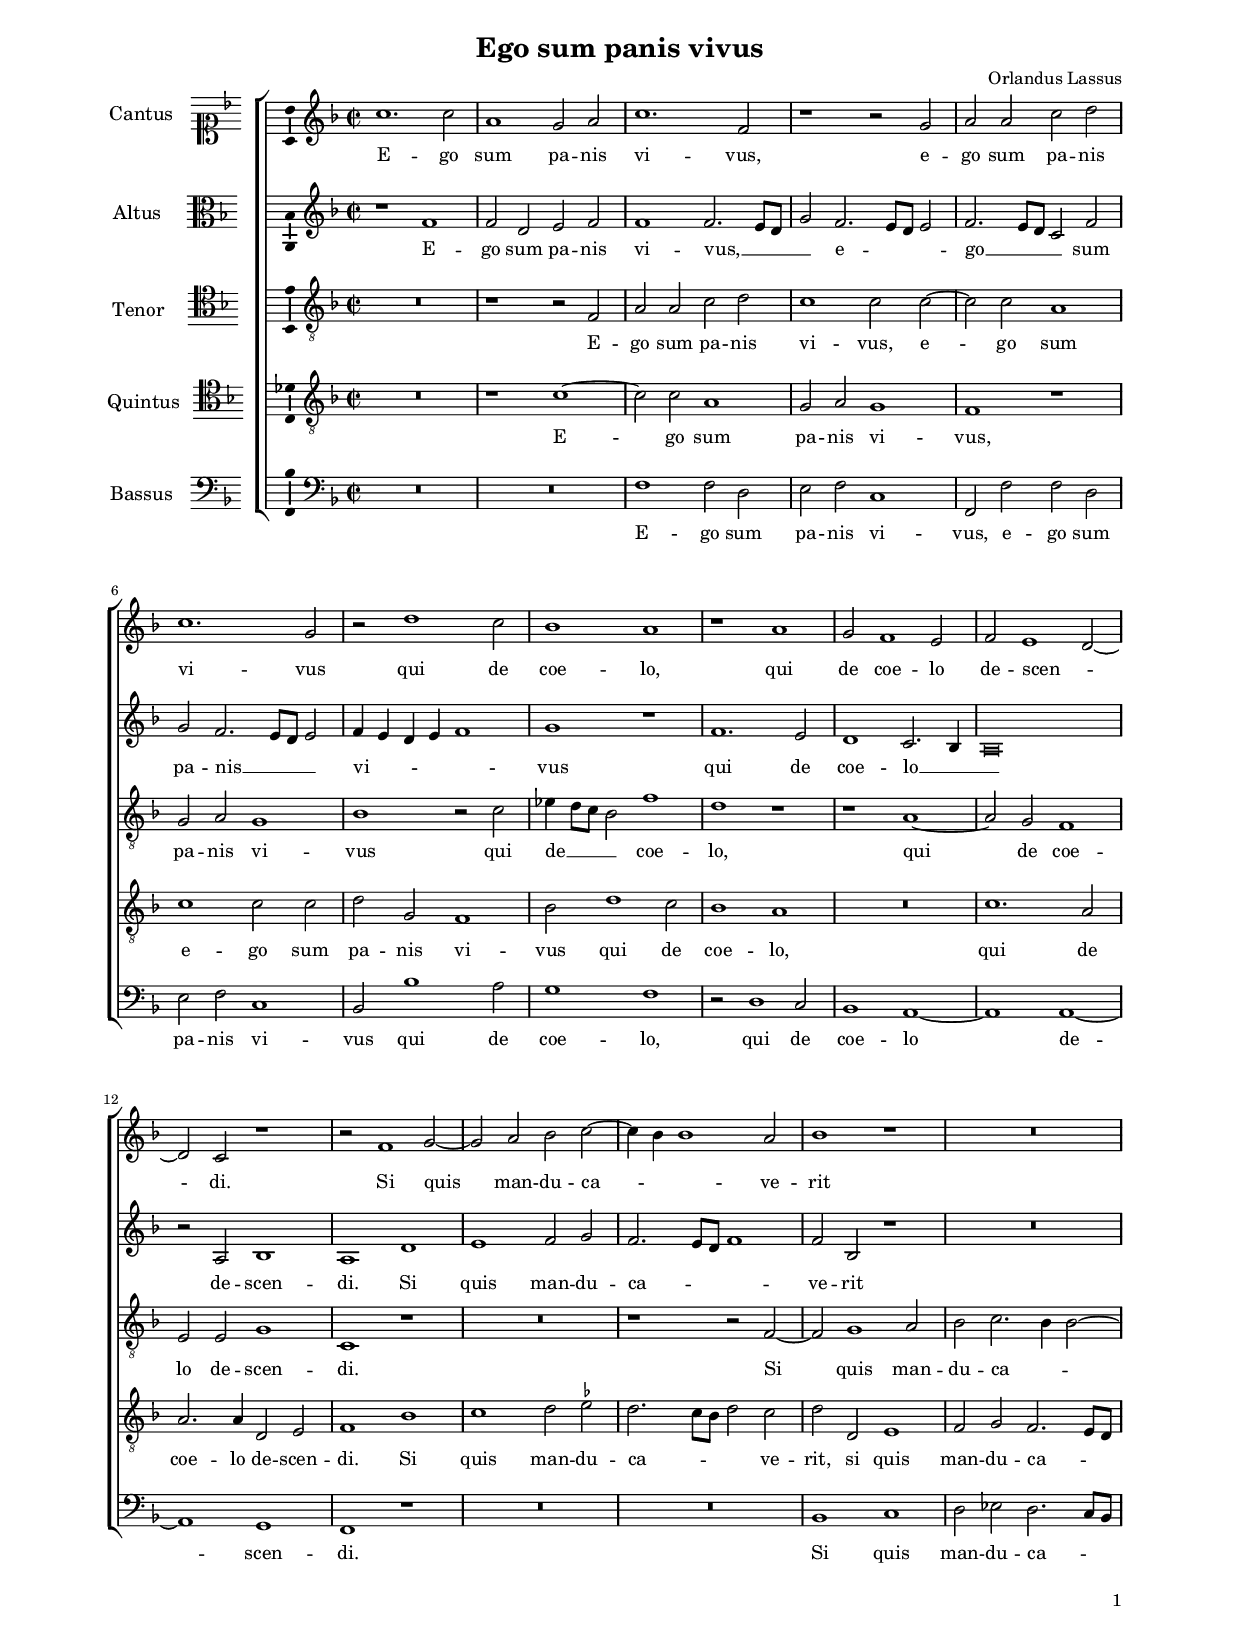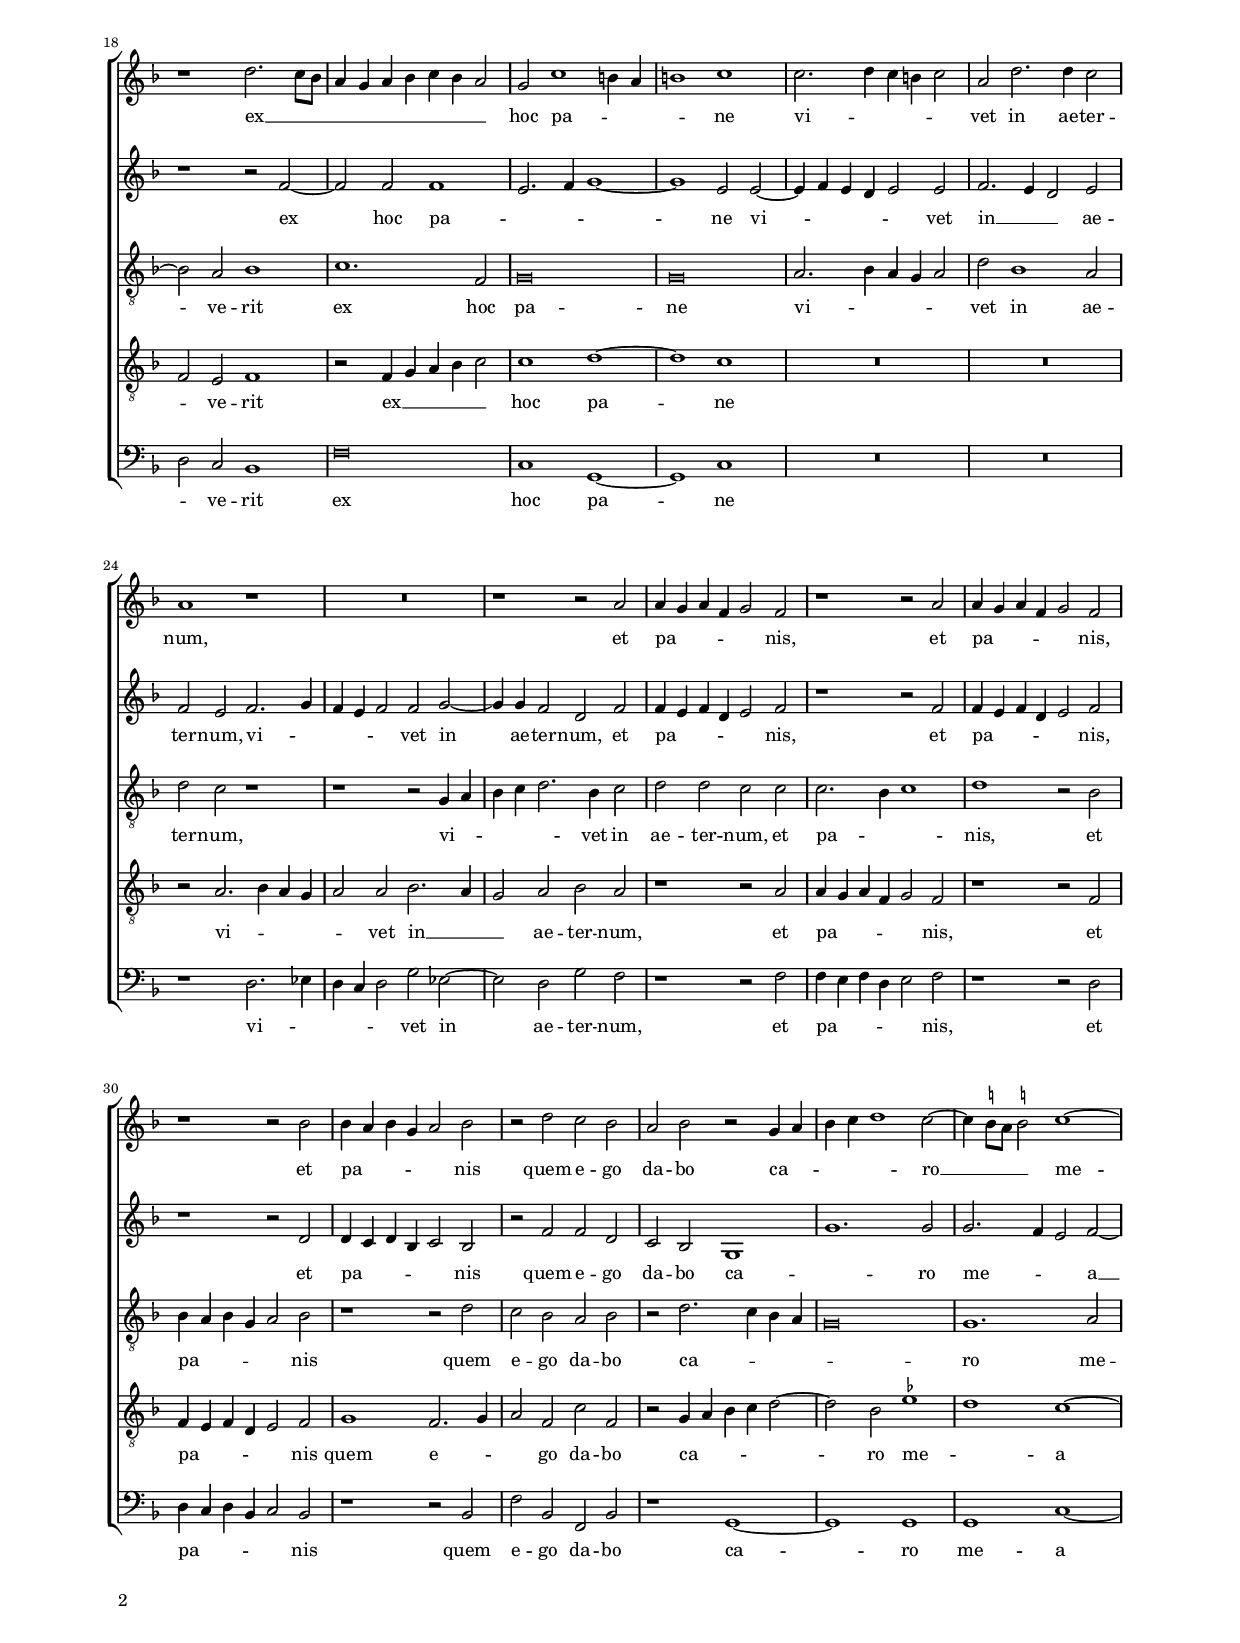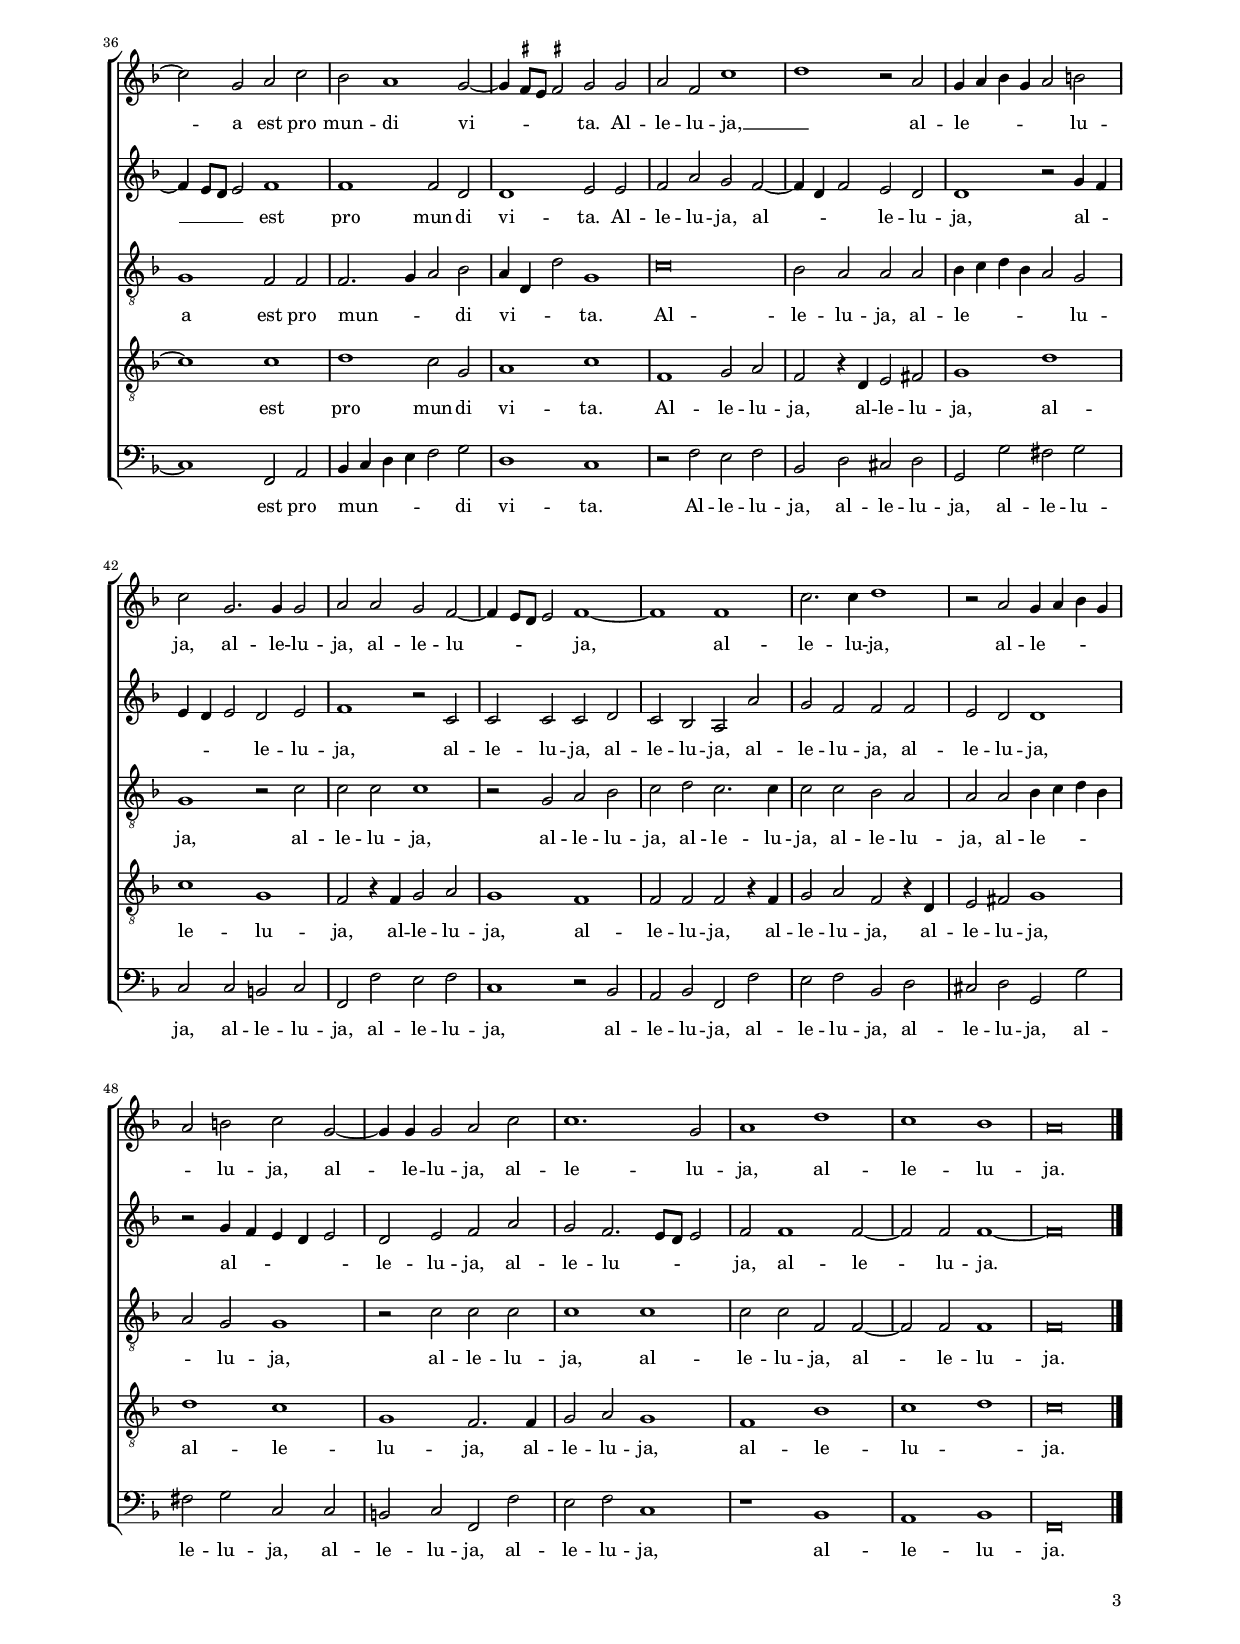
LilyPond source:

\header
{
  title="Ego sum panis vivus"
  composer="Orlandus Lassus"
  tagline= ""
}

\version "2.22.0"
\include "deutsch.ly"
#(set-global-staff-size 15)
#(ly:set-option 'point-and-click #f)

	
\paper
	{
	top-margin = 1.8 \cm
	bottom-margin = 1.2 \cm
	left-margin = 2 \cm
	right-margin = 2 \cm
	ragged-bottom = ##f
	ragged-last-bottom = ##f
	print-page-number = ##f
	system-system-spacing = #'((basic-distance . 17) (minimum-distance . 14) (padding . 7) (strechability . 150))
    oddFooterMarkup=\markup   \fill-line { "" \fromproperty #'page:page-number-string }
    evenFooterMarkup=\markup  \fill-line { \fromproperty #'page:page-number-string "" }
    last-bottom-spacing = #'((basic-distance . 12) (minimum-distance . 7) (padding . 4))
%	systems-per-page = 3
%	min-systems-per-page = 3
	}

	
global = {
	\key f \major
	\time 2/2 \set Score.measureLength = #(ly:make-moment 2/1)
    \set Score.tempoHideNote = ##t
    \tempo 2 = 90
	\skip 1*2*53 \bar "|."
	}

	ficta = { \once \set suggestAccidentals = ##t }
	
	forget = #(define-music-function (music) (ly:music?) #{
		\accidentalStyle forget
		$music
		\accidentalStyle default
		#})
    
    m = \melisma
    me = \melismaEnd



incipitcantus = \markup { \score {
	{
	\set Staff.instrumentName = \markup { \fontsize #1 "Cantus" }
	\key f \major
	\clef soprano
	s4 \bar ""
	}
	\layout  {
	raggedright = ##t
	indent = 1.6 \cm
	line-width = 2.2\cm
	\context { \Staff \remove Time_signature_engraver }
	}} \hspace #1 }
	
      
incipitaltus = \markup { \score {
	{
	\set Staff.instrumentName = \markup { \fontsize #1 "Altus" }
	\key f \major
	\clef alto
	s4 \bar ""
	}
	\layout  {
	raggedright = ##t
	indent = 1.6 \cm
	line-width = 2.2\cm
	\context { \Staff \remove Time_signature_engraver }
	}} \hspace #1 }


incipittenor = \markup { \score {
	{
	\set Staff.instrumentName = \markup { \fontsize #1 "Tenor" }
	\key f \major
	\clef tenor
	s4 \bar ""
	}
	\layout  {
	raggedright = ##t
	indent = 1.6 \cm
	line-width = 2.2\cm
	\context { \Staff \remove Time_signature_engraver }
	}} \hspace #1 }
      
      
incipitquintus = \markup { \score {
	{
	\set Staff.instrumentName = \markup { \fontsize #1 "Quintus" }
	\key f \major
	\clef tenor
	s4 \bar ""
	}
	\layout  {
	raggedright = ##t
	indent = 1.6 \cm
	line-width = 2.2\cm
	\context { \Staff \remove Time_signature_engraver }
	}} \hspace #1 }
      
      
incipitbassus = \markup { \score {
	{
	\set Staff.instrumentName = \markup { \fontsize #1 "Bassus" }
	\key f \major
	\clef bass
	s4 \bar ""
	}
	\layout  {
	raggedright = ##t
	indent = 1.6 \cm
	line-width = 2.2\cm
	\context { \Staff \remove Time_signature_engraver }
	}} \hspace #1 }


cantus = \relative c''
	{
	c1. c2
	a1 g2 a
	c1. f,2
	r1 r2 g
%5
	a2 a c d |
	c1. g2
	r2 d'1 c2
	b1 a
	r1 a
%10
	g2 f1 e2 |
	f2 e1 \m d2~
	d2 \me c r1
	r2 f1 g2~
	g2 a b c~
%15
	c4 \m b4 b1 \me a2 |
	b1 r
	R\breve
	r1 d2. \m c8 b
	a4 g a b c b a2 \me
%20
	g2 c1 \m h4 a |
	h1 \me c
	c2. \m d4 c h c2 \me
	a2 d2. d4 c2
	a1 r
%25
	R\breve |
	r1 r2 a
	a4 \m g a f g2 \me f
	r1 r2 a
	a4 \m g a f g2 \me f
%30
	r1 r2 b |
	b4 \m a b g a2 \me b
	r2 d c b
	a2 b r g4 \m a
	b4 c d1 \me c2~
%35
	c4 \m \stemDown \ficta h 8 a \ficta h!2 \me \stemNeutral c1~ |
	c2 g a c
	b2 a1 g2~
	g4 \m \ficta fis8 e \ficta fis!2 \me g g
	a2 f c'1 \m
%40
	d1 \me r2 a |
	g4 \m a b g a2 \me h
	c2 g2. g4 g2
	a2 a g f~
	f4 \m e8 d e2 \me f1~
%45
	f1 f |
	c'2. c4 d1
	r2 a g4 \m a b g
	a2 \me h c g~
	g4 g g2 a c
%50
	c1. g2 |
	a1 d
	c1 b
	a\breve |
	}


altus = \relative c'
	{
	r1 f
	f2 d e f
	f1 f2. \m e8 d
	g2 \me f2. \m e8 d e2 \me
%5
	f2. \m e8 d c2 \me f |
	g2 f2. \m e8 d e2 \me
	f4 \m e d e f1 \me
	g1 r
	f1. e2
%10
	d1 c2. \m b4
	a\breve \me
	r2 a b1
	a1 d
	e1 f2 g
%15
	f2. \m e8 d f1 \me |
	f2 b, r1
	R\breve
	r1 r2 f'~
	f2 f f1 \m
%20
	e2. f4 g1~ |
	g1 \me e2 e~
	e4 \m f e d e2 \me e
	f2. \m e4 d2 \me e
	f2 e f2. \m g4
%25
	f4 e f2 \me f g~ |
	g4 g f2 d f
	f4 \m e f d e2 \me f
	r1 r2 f
	f4 \m e f d e2 \me f
%30
	r1 r2 d |
	d4 \m c d b c2 \me b
	r2 f' f d
	c2 b g1 \m
	g'1. \me g2
%35
	g2. \m f4 e2 \me f~ |
	f4 \m e8 d e2 \me f1
	f1 f2 d
	d1 e2 e
	f2 a g f~
%40
	f4 \m d f2 \me e d |
	d1 r2 g4 \m f
	e4 d e2 \me d e
	f1 r2 c
	c2 c c d
%45
	c2 b a a' |
	g2 f f f
	e2 d d1
	r2 g4 \m f e d e2 \me 
	d2 e f a
%50
	g2 f2. \m e8 d e2 \me |
	f2 f1 f2~
	f2 f f1~
	f\breve
	}


tenor = \relative c'
	{
	R\breve
	r1 r2 f,
	a2 a c d
	c1 c2 c~
%5
	c2 c a1 |
	g2 a g1
	b1 r2 c
	es4 \m d8 c b2 \me f'1
	d1 r
%10
	r1 a~ |
	a2 g f1
	e2 e g1
	c,1 r
	R\breve
%15
	r1 r2 f~ |
	f2 g1 a2
	b2 c2. \m b4 b2~
	b2 \me a b1
	c1. f,2
%20
	g\breve |
	g\breve
	a2. \m b4 a g a2 \me
	d2 b1 a2
	d2 c r1
%25
	r1 r2 g4 \m a |
	b4 c d2. \me b4 c2
	d2 d c c
	c2. \m b4 c1 \me
	d1 r2 b
%30
	b4 \m a b g a2 \me b | 
	r1 r2 d 
	c2 b a b
	r2 d2. \m c4 b a
	g\breve \me
%35
	g1. a2 |
	g1 f2 f
	f2. \m g4 a2 \me b
	a4 \m d, d'2 \me g,1
	c\breve
%40
	b2 a a a |
	b4 \m c d b a2 \me g
	g1 r2 c
	c2 c c1
	r2 g a b
%45
	c2 d c2. c4 |
	c2 c b a
	a2 a b4 \m c d b
	a2 \me g g1
	r2 c c c
%50
	c1 c |
	c2 c f, f~
	f2 f f1
	f\breve
	}

	
quintus = \relative c'
	{
	R\breve
	r1 c~
	c2 c a1
	g2 a g1
%5
	f1 r |
	c' c2 c
	d2 g, f1
	b2 d1 c2
	b1 a
%10
	R\breve |
	c1. a2
	a2. a4 d,2 e
	f1 b
	c1 d2 \ficta es
%15
	d2. \m c8 b d2 \me c |
	d2 d, e1
	f2 g f2. \m e8 d
	f2 \me e f1
	r2 f4 \m g a b c2 \me
%20
	c1 d~ |
	d1 c
	R\breve
	R\breve
	r2 a2. \m b4 a g
%25
	a2 \me a b2. \m a4 |
	g2 \me a b a
	r1 r2 a
	a4 \m g a f g2 \me f
	r1 r2 f
%30
	f4 \m e f d e2 \me f |
	g1 f2. \m g4
	a2 \me f c' f,
	r2 g4 \m a b c d2~
	d2 \me b \ficta es1 \m
%35
	d1 \me c1~ |
	c1 c
	d1 c2 g
	a1 c
	f, g2 a
%40
	f2 r4 d e2 fis |
	g1 d'
	c1 g
	f2 r4 f g2 a
	g1 f
%45
	f2 f f r4 f |
	g2 a f r4 d
	e2 fis g1
	d'1 c
	g1 f2. f4
%50
	g2 a g1 |
	f1 b
	c1 \m d \me
	c\breve
	}


bassus = \relative c
	{
	R\breve
	R\breve
	f1 f2 d
	e2 f c1
%5
	f,2 f' f d |
	e2 f c1
	b2 b'1 a2
	g1 f
	r2 d1 c2
%10
	b1 a~ |
	a1 a~
	a1 g
	f1 r
	R\breve
%15
	R\breve |
	b1 c1
	d2 es d2. \m c8 b
	d2 \me c b1
	f'\breve
%20
	c1 g~ |
	g1 c
	R\breve
	R\breve
	r1 d2. \m es4
%25
	d4 c d2 \me g es~ |
	es2 d g f
	r1 r2 f
	f4 \m e f d e2 \me f
	r1 r2 d
%30
	d4 \m c d b c2 \me b |
	r1 r2 b
	f'2 b, f b
	r1 g~
	g1 g
%35
	g1 c~ |
	c1 f,2 a
	b4 \m c d e f2 \me g
	d1 c
	r2 f e f
%40
	b,2 d cis d |
	g,2 g' fis g
	c,2 c h c
	f,2 f' e f
	c1 r2 b
%45
	a2 b f f' |
	e2 f b, d
	cis2 d g, g'
	fis2 g c, c
	h2 c f, f'
%50
	e2 f c1 |
	r1 b
	a1 b
	f\breve
	}
	
lyricscantus = \lyricmode {
	E -- go sum pa -- nis vi -- vus,
	e -- go sum pa -- nis vi -- vus
	qui de coe -- lo,
	qui de coe -- lo de -- scen -- di.
	Si quis man -- du -- ca -- ve -- rit ex __ hoc pa -- ne
	vi -- vet in ae -- ter -- num,
	et pa -- nis,
	et pa -- nis,
	et pa -- nis quem e -- go da -- bo ca -- ro __ me -- a est pro mun -- di vi -- ta.
	Al -- le -- lu -- ja, __
	al -- le -- lu -- ja,
	al -- le -- lu -- ja,
	al -- le -- lu -- ja,
	al -- le -- lu -- ja,
	al -- le -- lu -- ja,
	al -- le -- lu -- ja,
	al -- le -- lu -- ja,
	al -- le -- lu -- ja.
	}
	
	
lyricsaltus = \lyricmode {
	E -- go sum pa -- nis vi -- vus, __
	e -- go __ sum pa -- nis __ vi -- vus
	qui de coe -- lo __ de -- scen -- di.
	Si quis man -- du -- ca -- ve -- rit ex hoc pa -- ne
	vi -- vet in __ ae -- ter -- num,
	vi -- vet in ae -- ter -- num,
	et pa -- nis,
	et pa -- nis,
	et pa -- nis quem e -- go da -- bo ca -- ro me -- a __ est pro mun -- di vi -- ta.
	Al -- le -- lu -- ja,
	al -- le -- lu -- ja,
	al -- le -- lu -- ja,
	al -- le -- lu -- ja,
	al -- le -- lu -- ja,
	al -- le -- lu -- ja,
	al -- le -- lu -- ja,
	al -- le -- lu -- ja,
	al -- le -- lu -- ja,
	al -- le -- lu -- ja.
	}
	

lyricstenor = \lyricmode {
	E -- go sum pa -- nis vi -- vus,
	e -- go sum pa -- nis vi -- vus
	qui de __ coe -- lo,
	qui de coe -- lo de -- scen -- di.
	Si quis man -- du -- ca -- ve -- rit ex hoc pa -- ne
	vi -- vet in ae -- ter -- num,
	vi -- vet in ae -- ter -- num,
	et pa -- nis,
	et pa -- nis quem e -- go da -- bo ca -- ro me -- a est pro mun -- di vi -- ta.
	Al -- le -- lu -- ja,
	al -- le -- lu -- ja,
	al -- le -- lu -- ja,
	al -- le -- lu -- ja,
	al -- le -- lu -- ja,
	al -- le -- lu -- ja,
	al -- le -- lu -- ja,
	al -- le -- lu -- ja,
	al -- le -- lu -- ja,
	al -- le -- lu -- ja.
	}

	
lyricsquintus = \lyricmode {
	E -- go sum pa -- nis vi -- vus,
	e -- go sum pa -- nis vi -- vus
	qui de coe -- lo,
	qui de coe -- lo de -- scen -- di.
	Si quis man -- du -- ca -- ve -- rit,
	si quis man -- du -- ca -- ve -- rit ex __ hoc pa -- ne
	vi -- vet in __ ae -- ter -- num,
	et pa -- nis,
	et pa -- nis quem e -- go da -- bo ca -- ro me -- a est pro mun -- di vi -- ta.
	Al -- le -- lu -- ja,
	al -- le -- lu -- ja,
	al -- le -- lu -- ja,
	al -- le -- lu -- ja,
	al -- le -- lu -- ja,
	al -- le -- lu -- ja,
	al -- le -- lu -- ja,
	al -- le -- lu -- ja,
	al -- le -- lu -- ja,
	al -- le -- lu -- ja.
	}
	
	
lyricsbassus = \lyricmode {
	E -- go sum pa -- nis vi -- vus,
	e -- go sum pa -- nis vi -- vus
	qui de coe -- lo,
	qui de coe -- lo de -- scen -- di.
	Si quis man -- du -- ca -- ve -- rit ex hoc pa -- ne
	vi -- vet in ae -- ter -- num,
	et pa -- nis,
	et pa -- nis quem e -- go da -- bo ca -- ro me -- a est pro mun -- di vi -- ta.
	Al -- le -- lu -- ja,
	al -- le -- lu -- ja,
	al -- le -- lu -- ja,
	al -- le -- lu -- ja,
	al -- le -- lu -- ja,
	al -- le -- lu -- ja,
	al -- le -- lu -- ja,
	al -- le -- lu -- ja,
	al -- le -- lu -- ja,
	al -- le -- lu -- ja,
	al -- le -- lu -- ja,
	al -- le -- lu -- ja.
	}
	

\score
{  
    \transpose c c {
	\new ChoirStaff \with { \override StaffGrouper.staff-staff-spacing.basic-distance = #12 }
	<<
	
	\new Staff << \global
	\new Voice="v1" {
		\set Staff.instrumentName=\incipitcantus
		\set Staff.midiInstrument = "reed organ"
		\clef violin
		\cantus }
	\new Lyrics \lyricsto "v1" {\lyricscantus }
	>>

	
	\new Staff << \global
	\new Voice="v2" {
		\set Staff.instrumentName=\incipitaltus
		\set Staff.midiInstrument = "reed organ"
		\clef violin 
		\altus}
	\new Lyrics \lyricsto "v2" {\lyricsaltus }
	>>

	
	\new Staff << \global
	\new Voice="v3" {
		\set Staff.instrumentName=\incipittenor
		\set Staff.midiInstrument = "reed organ"
		\clef "G_8"
		\tenor }
	\new Lyrics \lyricsto "v3" {\lyricstenor }
	>>
	
	
	\new Staff << \global
	\new Voice="v5" {
		\set Staff.instrumentName=\incipitquintus
		\set Staff.midiInstrument = "reed organ"
		\clef "G_8"
		\quintus}
	\new Lyrics \lyricsto "v5" {\lyricsquintus }
	>>
	
	
	\new Staff << \global
	\new Voice="v4" {
		\set Staff.instrumentName=\incipitbassus
		\set Staff.midiInstrument = "reed organ"
		\clef bass 
		\bassus }
	\new Lyrics \lyricsto "v4" {\lyricsbassus}
	>>	
	>>
    } % transpose
    

	\layout
	{
	indent = 2.5\cm
	\context { \Lyrics \override VerticalAxisGroup.nonstaff-relatedstaff-spacing.padding = #1.4 }
%	\context { \Lyrics \override LyricText.font-size = #1 }
	\context { \Staff \override TimeSignature.break-visibility = #end-of-line-invisible }
	\context { \Staff \consists "Ambitus_engraver" }
%	\context { \Voice \override Slur.transparent = ##t }
	\context { \Score \override BarNumber.padding = #2 }
	\context { \Voice \override NoteHead.style = #'baroque }
	}

\midi
	{
	}
	
}


% EOF
